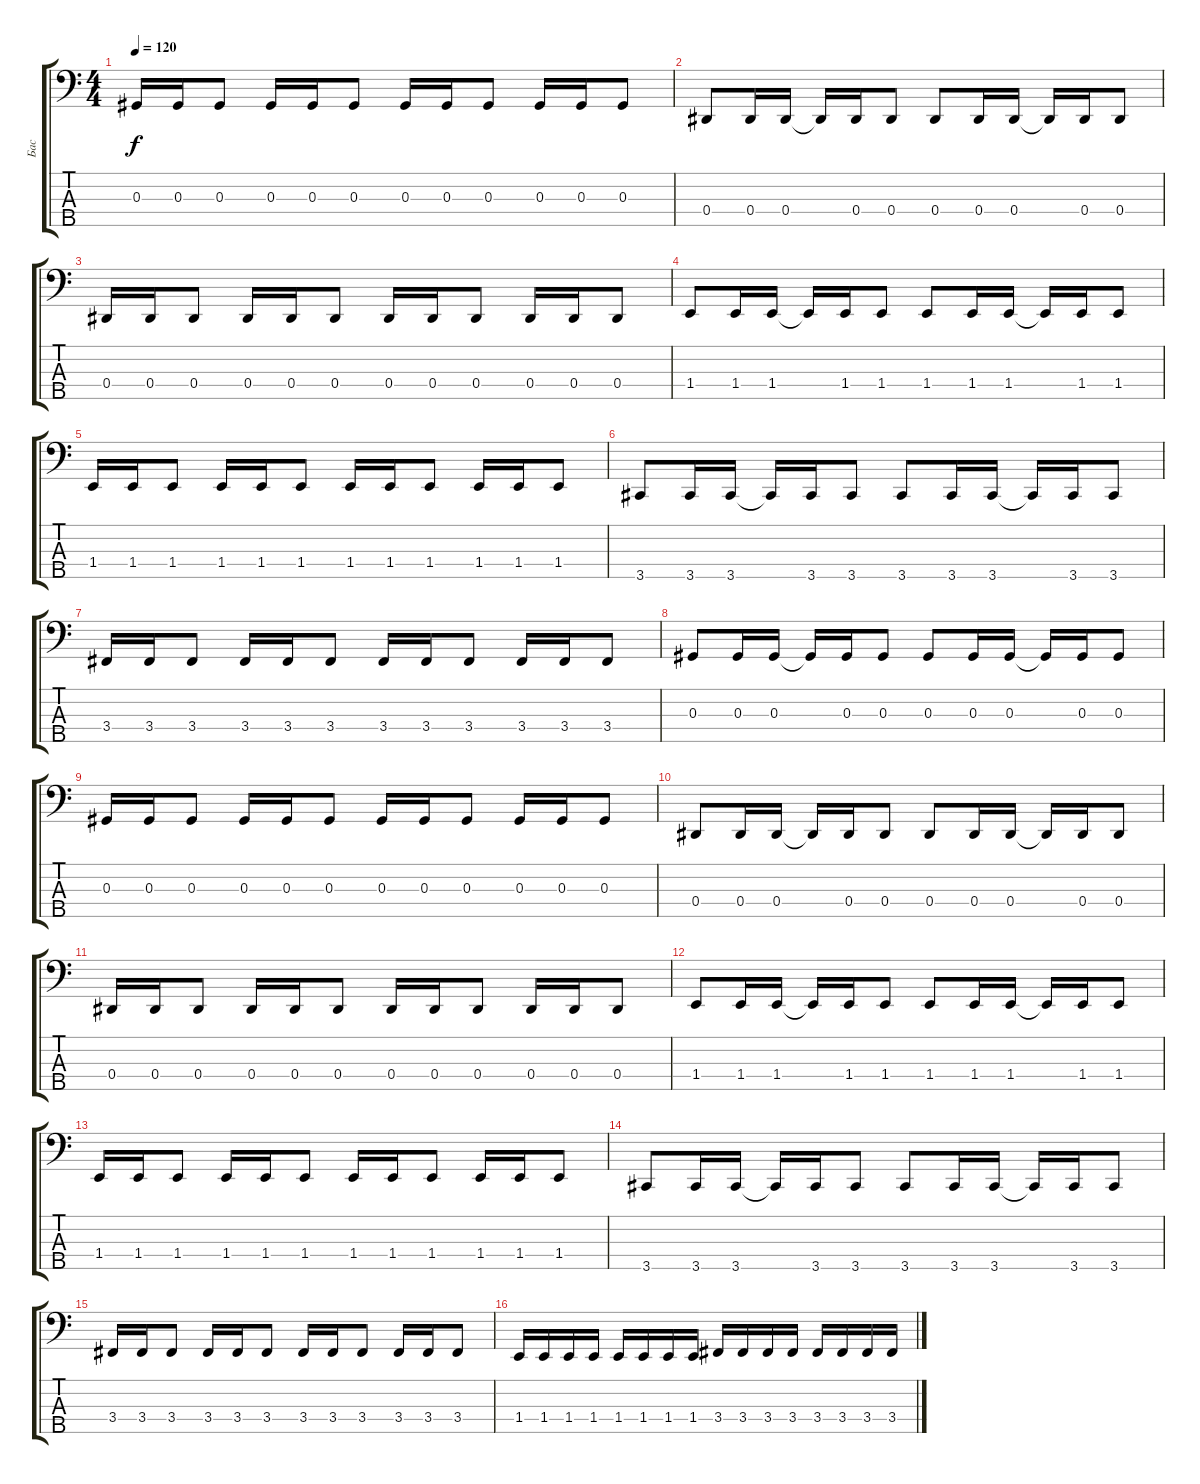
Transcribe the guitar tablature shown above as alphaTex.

\track ("Бас" "Бас") {instrument electricbassfinger}
\staff {score tabs}
\tuning (Gb2 Db2 Ab1 Eb1 Bb0) {hide}
\ts (4 4)
\tempo 120
\clef f4
\ks c
0.3.16{dy f} 0.3.16 0.3.8 0.3.16 0.3.16 0.3.8 0.3.16 0.3.16 0.3.8 0.3.16 0.3.16 0.3.8 |
0.4.8 0.4.16 0.4.16 0.4{t}.16 0.4.16 0.4.8 0.4.8 0.4.16 0.4.16 0.4{t}.16 0.4.16 0.4.8 |
0.4.16 0.4.16 0.4.8 0.4.16 0.4.16 0.4.8 0.4.16 0.4.16 0.4.8 0.4.16 0.4.16 0.4.8 |
1.4.8 1.4.16 1.4.16 1.4{t}.16 1.4.16 1.4.8 1.4.8 1.4.16 1.4.16 1.4{t}.16 1.4.16 1.4.8 |
1.4.16 1.4.16 1.4.8 1.4.16 1.4.16 1.4.8 1.4.16 1.4.16 1.4.8 1.4.16 1.4.16 1.4.8 |
3.5.8 3.5.16 3.5.16 3.5{t}.16 3.5.16 3.5.8 3.5.8 3.5.16 3.5.16 3.5{t}.16 3.5.16 3.5.8 |
3.4.16 3.4.16 3.4.8 3.4.16 3.4.16 3.4.8 3.4.16 3.4.16 3.4.8 3.4.16 3.4.16 3.4.8 |
0.3.8 0.3.16 0.3.16 0.3{t}.16 0.3.16 0.3.8 0.3.8 0.3.16 0.3.16 0.3{t}.16 0.3.16 0.3.8 |
0.3.16 0.3.16 0.3.8 0.3.16 0.3.16 0.3.8 0.3.16 0.3.16 0.3.8 0.3.16 0.3.16 0.3.8 |
0.4.8 0.4.16 0.4.16 0.4{t}.16 0.4.16 0.4.8 0.4.8 0.4.16 0.4.16 0.4{t}.16 0.4.16 0.4.8 |
0.4.16 0.4.16 0.4.8 0.4.16 0.4.16 0.4.8 0.4.16 0.4.16 0.4.8 0.4.16 0.4.16 0.4.8 |
1.4.8 1.4.16 1.4.16 1.4{t}.16 1.4.16 1.4.8 1.4.8 1.4.16 1.4.16 1.4{t}.16 1.4.16 1.4.8 |
1.4.16 1.4.16 1.4.8 1.4.16 1.4.16 1.4.8 1.4.16 1.4.16 1.4.8 1.4.16 1.4.16 1.4.8 |
3.5.8 3.5.16 3.5.16 3.5{t}.16 3.5.16 3.5.8 3.5.8 3.5.16 3.5.16 3.5{t}.16 3.5.16 3.5.8 |
3.4.16 3.4.16 3.4.8 3.4.16 3.4.16 3.4.8 3.4.16 3.4.16 3.4.8 3.4.16 3.4.16 3.4.8 |
1.4.16 1.4.16 1.4.16 1.4.16 1.4.16 1.4.16 1.4.16 1.4.16 3.4.16 3.4.16 3.4.16 3.4.16 3.4.16 3.4.16 3.4.16 3.4.16
